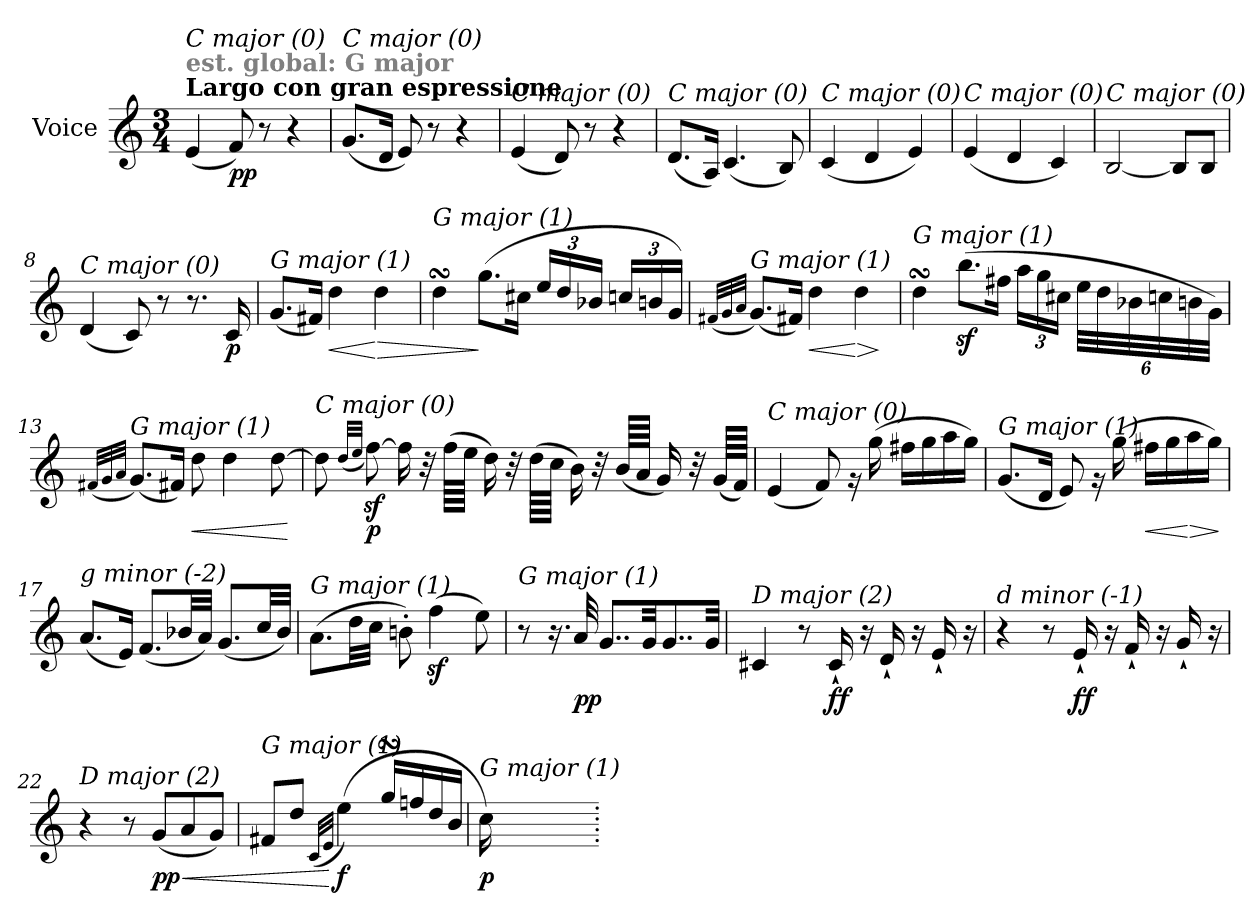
**kern	**dynam
*part1	*part1
*staff1	*staff1
*I"Voice	*
*I'V	*
*clefG2	*
*k[]	*
*M3/4	*
*MM35	*
=1	=1
!LO:TX:a:B:t=Largo con gran espressione	!
!LO:TX:a:B:color=#808080:t=est. global&colon; G major	!
!LO:TX:i:t=C major (0)	!
(<4e/	.
!	!LO:DY:b
8f/)	pp
8r	.
4r	.
=2	=2
!LO:TX:i:t=C major (0)	!
(<8.g/L	.
16d/Jk	.
8e/)	.
8r	.
4r	.
=3	=3
!LO:TX:i:t=C major (0)	!
(<4e/	.
8d/)	.
8r	.
4r	.
=4	=4
!LO:TX:i:t=C major (0)	!
(<8.d/L	.
16A/Jk)	.
(<4.c/	.
8B/)	.
=5	=5
!LO:TX:i:t=C major (0)	!
(<4c/	.
4d/	.
4e/)	.
=6	=6
!LO:TX:i:t=C major (0)	!
(<4e/	.
4d/	.
4c/)	.
=7	=7
!LO:TX:i:t=C major (0)	!
[2B/	.
8B/L]	.
8B/J	.
!!LO:LB:g=z
=8	=8
!LO:TX:i:t=C major (0)	!
(<4d/	.
8c/)	.
8r	.
8.r	.
!	!LO:DY:b
16c/	p
=9	=9
!LO:TX:i:t=G major (1)	!
(<8.g/L	.
16f#X/Jk)	.
!	!LO:HP:b
4dd\	<
!	!LO:HP:n=1:b
4dd\	[ >
=10	=10
!LO:TX:i:t=G major (1)	!
4ddsSSS\	.
(>8.gg\L	]
16cc#X\Jk	.
*Xbrackettup	*
24ee/LL	.
24dd/	.
24b-Xi/JJ	.
24ccn/LL	.
24b/	.
24g/JJ)	.
=11	=11
(<32qf#X/LLL	.
32qg/	.
32qa/JJJ	.
!LO:TX:i:t=G major (1)	!
(<8.g/L)	.
16f#/Jk)	.
!	!LO:HP:b
4dd\	<
!	!LO:HP:n=1:b
4dd\	[ >
.	]
=12	=12
!LO:TX:i:t=G major (1)	!
4ddsSSS\	.
(>8.bbz<\L	.
16ff#X\Jk	.
24aa\LL	.
24gg\	.
24cc#X\JJ	.
48ee\LLL	.
48dd\	.
48b-Xi\	.
48ccn\	.
48b\	.
48g\JJJ)	.
!!LO:LB:g=z
=13	=13
(<32qf#X/LLL	.
32qg/	.
32qa/JJJ	.
!LO:TX:i:t=G major (1)	!
(<8.g/L)	.
16f#X/Jk)	.
!	!LO:HP:b
8dd\	<
4dd\	.
[8dd\	.
.	[
=14	=14
!LO:TX:i:t=C major (0)	!
8dd\]	.
(<32qdd/LLL	.
32qee/JJJ	.
!	!LO:DY:b
[8ffz<\)	p
16ff\]	.
32r	.
(>64ff\LLLL	.
64ee\JJJJ	.
16dd\)	.
32r	.
(>64dd\LLLL	.
64cc\JJJJ	.
16b\)	.
32r	.
(<64b/LLLL	.
64a/JJJJ	.
16g/)	.
32r	.
(<64g/LLLL	.
64f/JJJJ)	.
=15	=15
!LO:TX:i:t=C major (0)	!
(<4e/	.
8f/)	.
16rg	.
(>16gg\	.
16ff#X\LL	.
16gg\	.
16aa\	.
16gg\JJ)	.
!!LO:LB:g=z
=16	=16
!LO:TX:i:t=G major (1)	!
(<8.g/L	.
16d/Jk	.
8e/)	.
16rg	.
(>16gg\	.
!	!LO:HP:b
16ff#X\LL	<
16gg\	.
!	!LO:HP:n=1:b
16aa\	[ >
16gg\JJ)	.
.	]
=17	=17
!LO:TX:i:t=g minor (-2)	!
(<8.a/L	.
16e/Jk)	.
(<8.f/L	.
32b-X/LL	.
32a/JJJ)	.
(<8.g/L	.
32cc/LL	.
32b-/JJJ)	.
=18	=18
!LO:TX:i:t=G major (1)	!
(>8.a\L	.
32dd\LL	.
32cc\JJJ	.
8bn'\)	.
(>4ffz<\	.
8ee\)	.
=19	=19
!LO:TX:i:t=G major (1)	!
8r	.
16.r	.
!	!LO:DY:b
32a/	pp
8..g/L	.
32g/KK	.
8..g/	.
32g/Jkk	.
!!LO:LB:g=z
=20	=20
!LO:TX:i:t=D major (2)	!
4c#X/	.
8r	.
!	!LO:DY:b
16c#`/	ff
16r	.
16d`/	.
16r	.
16e`/	.
16r	.
=21	=21
!LO:TX:i:t=d minor (-1)	!
4r	.
8r	.
!	!LO:DY:b
16e`/	ff
16r	.
16f`/	.
16r	.
16g`/	.
16r	.
=22	=22
!LO:TX:i:t=D major (2)	!
4r	.
8r	.
!	!LO:HP:b
!	!LO:DY:n=1:b
(<8g/L	< pp
8a/	.
8g/J)	.
=23	=23
!LO:TX:i:t=G major (1)	!
8f#X/L	.
8dd/J	.
(<32qc/LLL	.
32qe/JJJ	.
!	!LO:DY:n=1:b
(>4ee\)	[ f
16ggsSSS/LL	.
16ffn/	.
16dd/	.
16b/JJ	.
=24	=24
!LO:TX:i:t=G major (1)	!
!	!LO:DY:b
16cc\)	p
=.	=.
*-	*-
